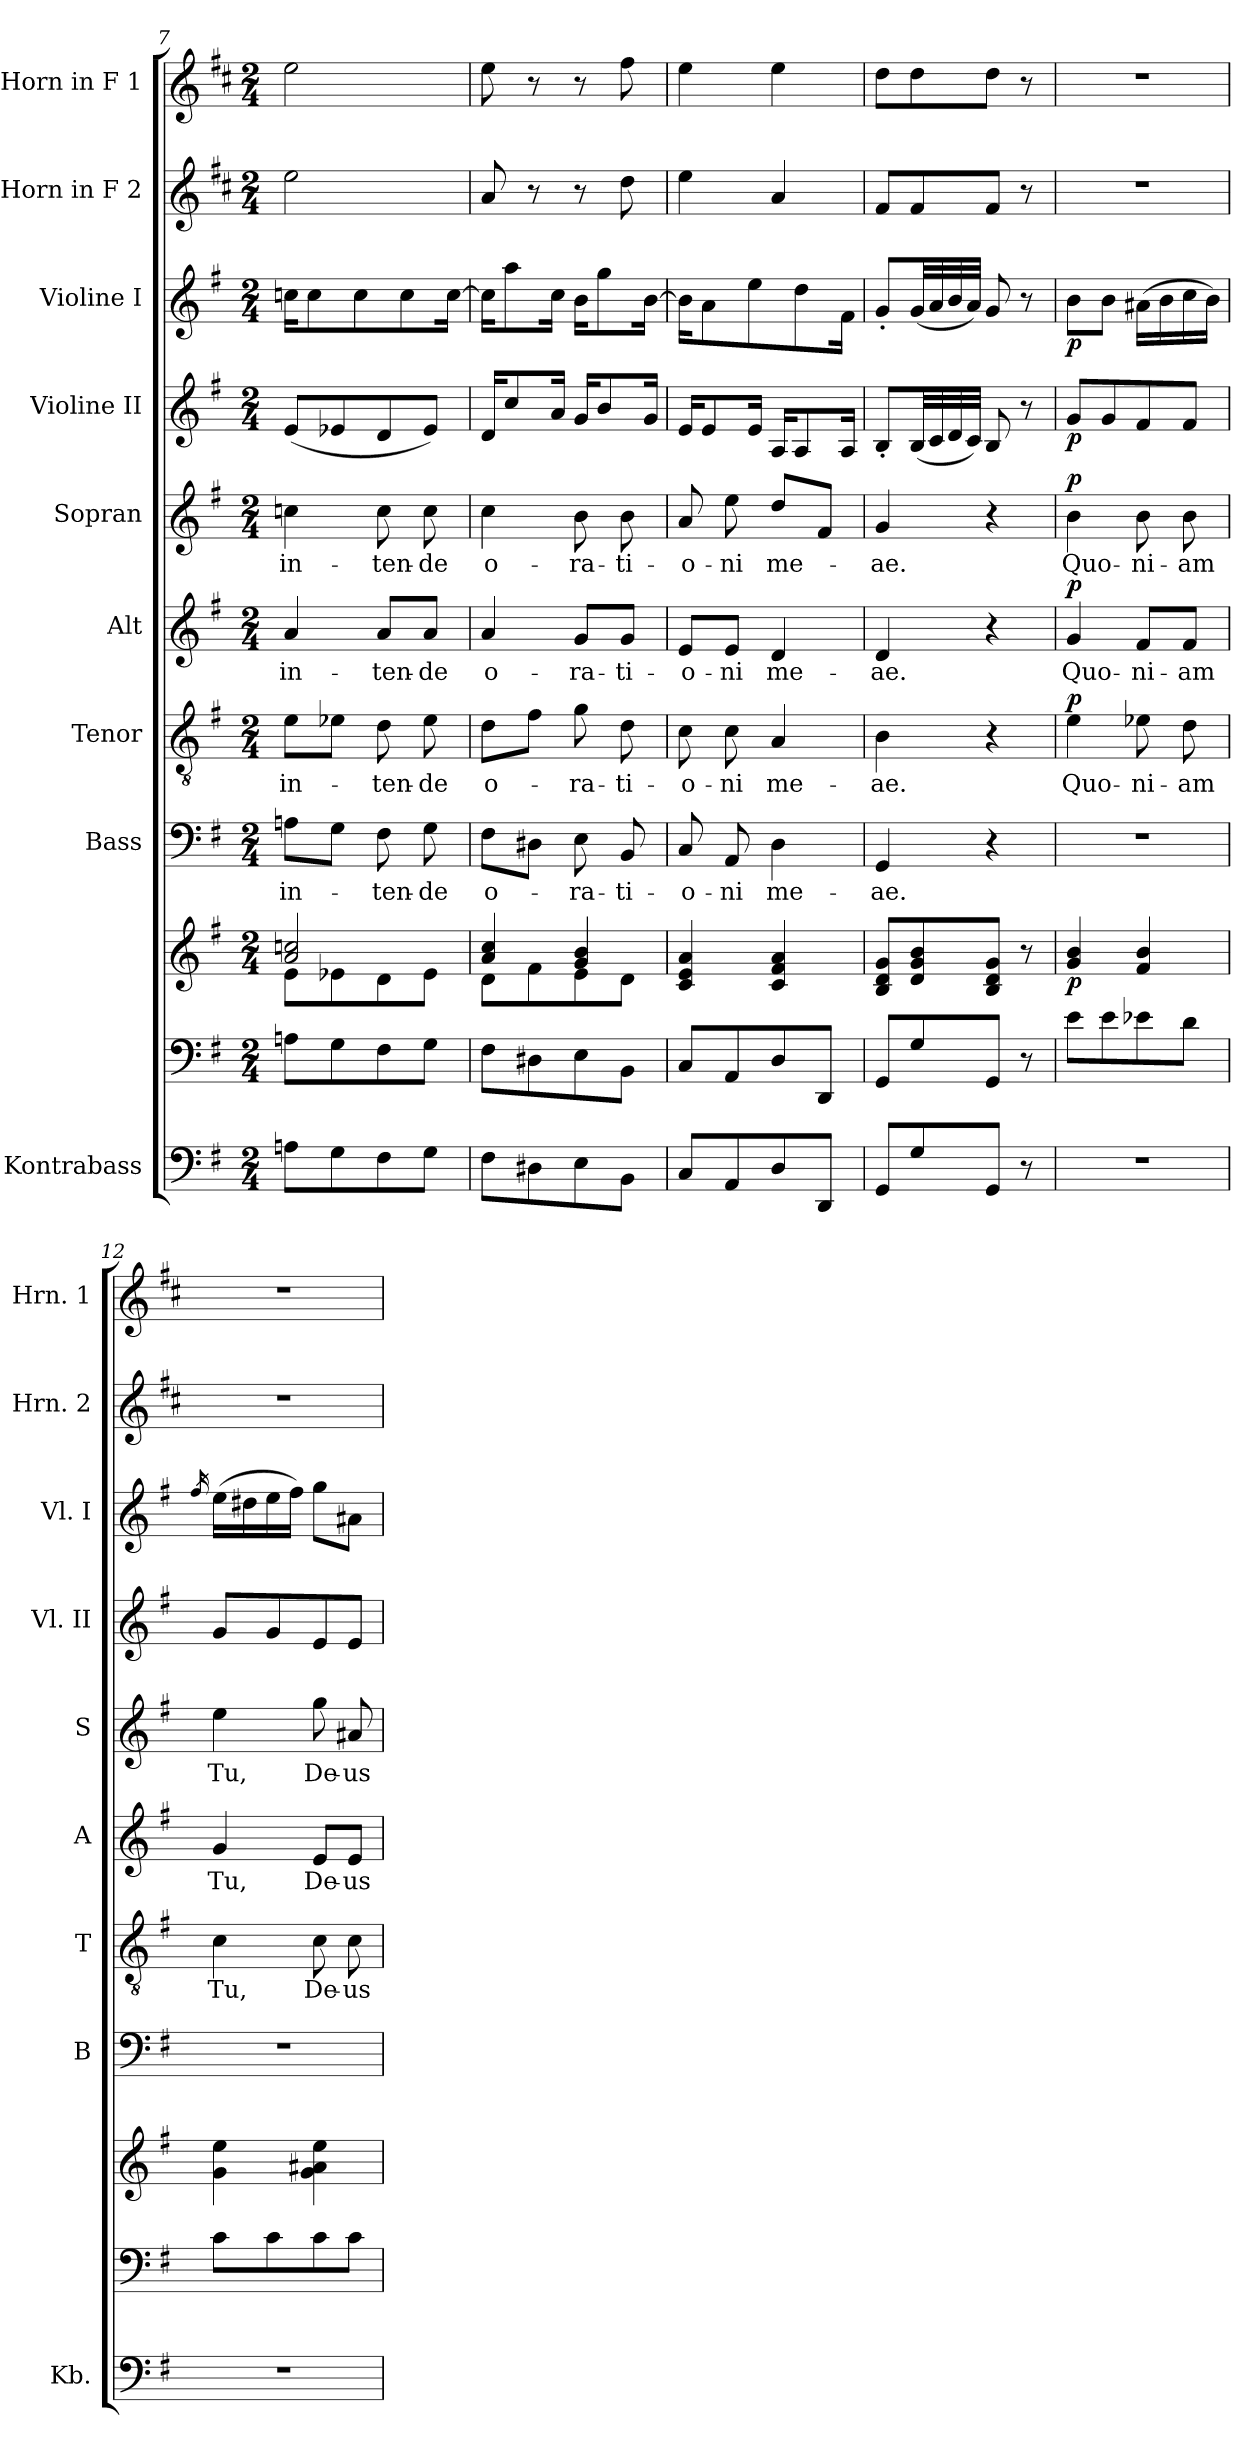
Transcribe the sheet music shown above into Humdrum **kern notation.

**kern	**kern	**kern	**dynam	**kern	**text	**kern	**text	**dynam	**kern	**text	**dynam	**kern	**text	**dynam	**kern	**dynam	**kern	**dynam	**kern	**kern
*part10	*part9	*part9	*part9	*part8	*part8	*part7	*part7	*part7	*part6	*part6	*part6	*part5	*part5	*part5	*part4	*part4	*part3	*part3	*part2	*part1
*staff11	*staff10	*staff9	*staff9/10	*staff8	*staff8	*staff7	*staff7	*staff7	*staff6	*staff6	*staff6	*staff5	*staff5	*staff5	*staff4	*staff4	*staff3	*staff3	*staff2	*staff1
*I"Kontrabass	*	*	*	*I"Bass	*	*I"Tenor	*	*	*I"Alt	*	*	*I"Sopran	*	*	*I"Violine II	*	*I"Violine I	*	*I"Horn in F 2	*I"Horn in F 1
*I'Kb.	*	*	*	*I'B	*	*I'T	*	*	*I'A	*	*	*I'S	*	*	*I'Vl. II	*	*I'Vl. I	*	*I'Hrn. 2	*I'Hrn. 1
*clefF4	*clefF4	*clefG2	*	*clefF4	*	*clefGv2	*	*	*clefG2	*	*	*clefG2	*	*	*clefG2	*	*clefG2	*	*clefG2	*clefG2
*ITrd7c12	*	*	*	*	*	*	*	*	*	*	*	*	*	*	*	*	*	*	*ITrd4c7	*ITrd4c7
*k[f#]	*k[f#]	*k[f#]	*	*k[f#]	*	*k[f#]	*	*	*k[f#]	*	*	*k[f#]	*	*	*k[f#]	*	*k[f#]	*	*k[f#]	*k[f#]
*G:	*G:	*G:	*	*G:	*	*G:	*	*	*G:	*	*	*G:	*	*	*G:	*	*G:	*	*G:	*G:
*M2/4	*M2/4	*M2/4	*	*M2/4	*	*M2/4	*	*	*M2/4	*	*	*M2/4	*	*	*M2/4	*	*M2/4	*	*M2/4	*M2/4
=7	=7	=7	=7	=7	=7	=7	=7	=7	=7	=7	=7	=7	=7	=7	=7	=7	=7	=7	=7	=7
*	*	*^	*	*	*	*	*	*	*	*	*	*	*	*	*	*	*	*	*	*
!	!	!	!	!	!	!LO:LY:b	!	!LO:LY:b	!	!	!LO:LY:b	!	!	!LO:LY:b	!	!	!	!	!	!	!
8AAn\L	8An\L	2a/ 2ccn/	8e\L	.	8An\L	in-	8e\L	in-	.	4a/	in-	.	4ccn\	in-	.	(<8e/L	.	16ccn\KL	.	2a\	2a\
.	.	.	.	.	.	.	.	.	.	.	.	.	.	.	.	.	.	8cc\	.	.	.
8GG\	8G\	.	8e-X\	.	8G\J	.	8e-X\J	.	.	.	.	.	.	.	.	8e-X/	.	.	.	.	.
.	.	.	.	.	.	.	.	.	.	.	.	.	.	.	.	.	.	8cc\	.	.	.
!	!	!	!	!	!	!LO:LY:b	!	!LO:LY:b	!	!	!LO:LY:b	!	!	!LO:LY:b	!	!	!	!	!	!	!
8FF#\	8F#\	.	8d\	.	8F#\	-ten-	8d\	-ten-	.	8a/L	-ten-	.	8cc\	-ten-	.	8d/	.	.	.	.	.
.	.	.	.	.	.	.	.	.	.	.	.	.	.	.	.	.	.	8cc\	.	.	.
!	!	!	!	!	!	!LO:LY:b	!	!LO:LY:b	!	!	!LO:LY:b	!	!	!LO:LY:b	!	!	!	!	!	!	!
8GG\J	8G\J	.	8e-\J	.	8G\	-de	8e-\	-de	.	8a/J	-de	.	8cc\	-de	.	8e-/J)	.	.	.	.	.
.	.	.	.	.	.	.	.	.	.	.	.	.	.	.	.	.	.	[16cc\Jk	.	.	.
=8	=8	=8	=8	=8	=8	=8	=8	=8	=8	=8	=8	=8	=8	=8	=8	=8	=8	=8	=8	=8	=8
!	!	!	!	!	!	!LO:LY:b	!	!LO:LY:b	!	!	!LO:LY:b	!	!	!LO:LY:b	!	!	!	!	!	!	!
8FF#\L	8F#\L	4a/ 4cc/	8d\L	.	8F#\L	o-	8d\L	o-	.	4a/	o-	.	4cc\	o-	.	16d/KL	.	16cc\KL]	.	8d/	8a\
.	.	.	.	.	.	.	.	.	.	.	.	.	.	.	.	8cc/	.	8aa\	.	.	.
8DD#X\	8D#X\	.	8f#\	.	8D#X\J	.	8f#\J	.	.	.	.	.	.	.	.	.	.	.	.	8r	8r
.	.	.	.	.	.	.	.	.	.	.	.	.	.	.	.	16a/Jk	.	16cc\Jk	.	.	.
!	!	!	!	!	!	!LO:LY:b	!	!LO:LY:b	!	!	!LO:LY:b	!	!	!LO:LY:b	!	!	!	!	!	!	!
8EE\	8E\	4g/ 4b/	8e\	.	8E\	-ra-	8g\	-ra-	.	8g/L	-ra-	.	8b\	-ra-	.	16g/KL	.	16b\KL	.	8r	8r
.	.	.	.	.	.	.	.	.	.	.	.	.	.	.	.	8b/	.	8gg\	.	.	.
!	!	!	!	!	!	!LO:LY:b	!	!LO:LY:b	!	!	!LO:LY:b	!	!	!LO:LY:b	!	!	!	!	!	!	!
8BBB\J	8BB\J	.	8d\J	.	8BB/	-ti-	8d\	-ti-	.	8g/J	-ti-	.	8b\	-ti-	.	.	.	.	.	8g\	8b\
.	.	.	.	.	.	.	.	.	.	.	.	.	.	.	.	16g/Jk	.	[16b\Jk	.	.	.
*	*	*v	*v	*	*	*	*	*	*	*	*	*	*	*	*	*	*	*	*	*	*
=9	=9	=9	=9	=9	=9	=9	=9	=9	=9	=9	=9	=9	=9	=9	=9	=9	=9	=9	=9	=9
!	!	!	!	!	!LO:LY:b	!	!LO:LY:b	!	!	!LO:LY:b	!	!	!LO:LY:b	!	!	!	!	!	!	!
8CC/L	8C/L	4c/ 4e/ 4a/	.	8C/	-o-	8c\	-o-	.	8e/L	-o-	.	8a/	-o-	.	16e/KL	.	16b\KL]	.	4a\	4a\
.	.	.	.	.	.	.	.	.	.	.	.	.	.	.	8e/	.	8a\	.	.	.
!	!	!	!	!	!LO:LY:b	!	!LO:LY:b	!	!	!LO:LY:b	!	!	!LO:LY:b	!	!	!	!	!	!	!
8AAA/	8AA/	.	.	8AA/	-ni	8c\	-ni	.	8e/J	-ni	.	8ee\	-ni	.	.	.	.	.	.	.
.	.	.	.	.	.	.	.	.	.	.	.	.	.	.	16e/Jk	.	8ee\	.	.	.
!	!	!	!	!	!LO:LY:b	!	!LO:LY:b	!	!	!LO:LY:b	!	!	!LO:LY:b	!	!	!	!	!	!	!
8DD/	8D/	4c/ 4f#/ 4a/	.	4D\	me-	4A/	me-	.	4d/	me-	.	8dd/L	me-	.	16A/KL	.	.	.	4d/	4a\
.	.	.	.	.	.	.	.	.	.	.	.	.	.	.	8A/	.	8dd\	.	.	.
8DDD/J	8DD/J	.	.	.	.	.	.	.	.	.	.	8f#/J	.	.	.	.	.	.	.	.
.	.	.	.	.	.	.	.	.	.	.	.	.	.	.	16A/Jk	.	16f#\Jk	.	.	.
=10	=10	=10	=10	=10	=10	=10	=10	=10	=10	=10	=10	=10	=10	=10	=10	=10	=10	=10	=10	=10
!	!	!	!	!	!LO:LY:b	!	!LO:LY:b	!	!	!LO:LY:b	!	!	!LO:LY:b	!	!	!	!	!	!	!
8GGG/L	8GG/L	8B/ 8d/ 8g/L	.	4GG/	-ae.	4B\	-ae.	.	4d/	-ae.	.	4g/	-ae.	.	8B'</L	.	8g'</L	.	8B/L	8g\L
8GG/	8G/	8d/ 8g/ 8b/	.	.	.	.	.	.	.	.	.	.	.	.	(<32B/LL	.	(<32g/LL	.	8B/	8g\
.	.	.	.	.	.	.	.	.	.	.	.	.	.	.	32c/	.	32a/	.	.	.
.	.	.	.	.	.	.	.	.	.	.	.	.	.	.	32d/	.	32b/	.	.	.
.	.	.	.	.	.	.	.	.	.	.	.	.	.	.	32c/JJJ)	.	32a/JJJ)	.	.	.
8GGG/J	8GG/J	8B/ 8d/ 8g/J	.	4r	.	4r	.	.	4r	.	.	4r	.	.	8B/	.	8g/	.	8B/J	8g\J
8r	8r	8r	.	.	.	.	.	.	.	.	.	.	.	.	8r	.	8r	.	8r	8r
=11	=11	=11	=11	=11	=11	=11	=11	=11	=11	=11	=11	=11	=11	=11	=11	=11	=11	=11	=11	=11
!	!	!	!LO:DY:b	!	!	!	!LO:LY:b	!LO:DY:a	!	!LO:LY:b	!LO:DY:a	!	!LO:LY:b	!LO:DY:a	!	!LO:DY:b	!	!LO:DY:b	!	!
2r	8e\L	4g/ 4b/	p	2r	.	4e\	Quo-	p	4g/	Quo-	p	4b\	Quo-	p	8g/L	p	8b\L	p	2r	2r
.	8e\	.	.	.	.	.	.	.	.	.	.	.	.	.	8g/	.	8b\J	.	.	.
!	!	!	!	!	!	!	!LO:LY:b	!	!	!LO:LY:b	!	!	!LO:LY:b	!	!	!	!	!	!	!
.	8e-X\	4f#/ 4b/	.	.	.	8e-X\	-ni-	.	8f#/L	-ni-	.	8b\	-ni-	.	8f#/	.	(>16a#X\LL	.	.	.
.	.	.	.	.	.	.	.	.	.	.	.	.	.	.	.	.	16b\	.	.	.
!	!	!	!	!	!	!	!LO:LY:b	!	!	!LO:LY:b	!	!	!LO:LY:b	!	!	!	!	!	!	!
.	8d\J	.	.	.	.	8d\	-am	.	8f#/J	-am	.	8b\	-am	.	8f#/J	.	16cc\	.	.	.
.	.	.	.	.	.	.	.	.	.	.	.	.	.	.	.	.	16b\JJ)	.	.	.
!!LO:PB:g=z
=12	=12	=12	=12	=12	=12	=12	=12	=12	=12	=12	=12	=12	=12	=12	=12	=12	=12	=12	=12	=12
.	.	.	.	.	.	.	.	.	.	.	.	.	.	.	.	.	16qff#/	.	.	.
!	!	!	!	!	!	!	!LO:LY:b	!	!	!LO:LY:b	!	!	!LO:LY:b	!	!	!	!	!	!	!
2r	8c\L	4g\ 4ee\	.	2r	.	4c\	Tu,	.	4g/	Tu,	.	4ee\	Tu,	.	8g/L	.	(>16ee\LL	.	2r	2r
.	.	.	.	.	.	.	.	.	.	.	.	.	.	.	.	.	16dd#X\	.	.	.
.	8c\	.	.	.	.	.	.	.	.	.	.	.	.	.	8g/	.	16ee\	.	.	.
.	.	.	.	.	.	.	.	.	.	.	.	.	.	.	.	.	16ff#\JJ)	.	.	.
!	!	!	!	!	!	!	!LO:LY:b	!	!	!LO:LY:b	!	!	!LO:LY:b	!	!	!	!	!	!	!
.	8c\	4g\ 4a#X\ 4ee\	.	.	.	8c\	De-	.	8e/L	De-	.	8gg\	De-	.	8e/	.	8gg\L	.	.	.
!	!	!	!	!	!	!	!LO:LY:b	!	!	!LO:LY:b	!	!	!LO:LY:b	!	!	!	!	!	!	!
.	8c\J	.	.	.	.	8c\	-us	.	8e/J	-us	.	8a#X/	-us	.	8e/J	.	8a#X\J	.	.	.
=	=	=	=	=	=	=	=	=	=	=	=	=	=	=	=	=	=	=	=	=
*-	*-	*-	*-	*-	*-	*-	*-	*-	*-	*-	*-	*-	*-	*-	*-	*-	*-	*-	*-	*-
